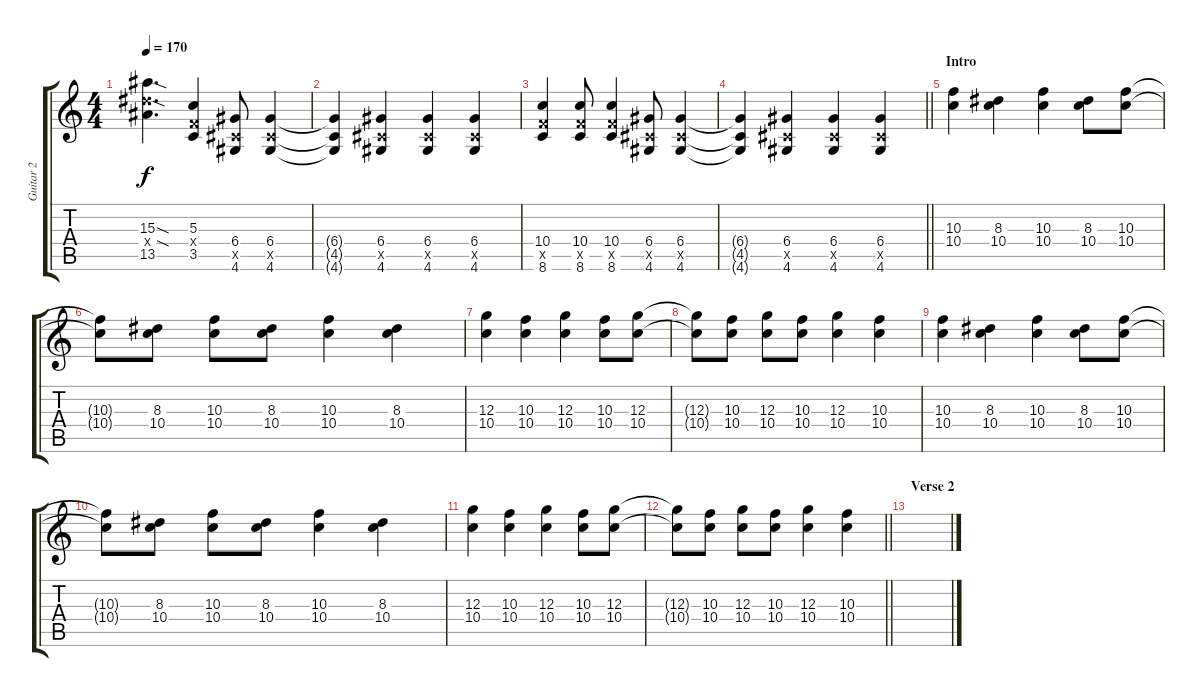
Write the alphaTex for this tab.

\track ("Guitar 2" "Guitar 2") {instrument overdrivenguitar}
\staff {score tabs}
\tuning (E4 B3 G3 D3 A2 E2) {hide}
\ts (4 4)
\tempo 170
\clef g2
\ks c
(15.3{sod} 13.4{sod x} 13.5).4{d dy f} (5.3 3.4{x} 3.5).4 (6.4 4.5{x} 4.6).8 (6.4 4.5{x} 4.6).4 |
(6.4{t} 4.5{t} 4.6{t}).4 (6.4 4.5{x} 4.6).4 (6.4 4.5{x} 4.6).4 (6.4 4.5{x} 4.6).4 |
(10.4 8.5{x} 8.6).4 (10.4 8.5{x} 8.6).8 (10.4 8.5{x} 8.6).4 (6.4 4.5{x} 4.6).8 (6.4 4.5{x} 4.6).4 |
\barLineRight lightlight
(6.4{t} 4.5{t} 4.6{t}).4 (6.4 4.5{x} 4.6).4 (6.4 4.5{x} 4.6).4 (6.4 4.5{x} 4.6).4 |
\section ("" "Intro")
(10.3 10.4).4 (8.3 10.4).4 (10.3 10.4).4 (8.3 10.4).8 (10.3 10.4).8 |
(10.3{t} 10.4{t}).8 (8.3 10.4).8 (10.3 10.4).8 (8.3 10.4).8 (10.3 10.4).4 (8.3 10.4).4 |
(12.3 10.4).4 (10.3 10.4).4 (12.3 10.4).4 (10.3 10.4).8 (12.3 10.4).8 |
(12.3{t} 10.4{t}).8 (10.3 10.4).8 (12.3 10.4).8 (10.3 10.4).8 (12.3 10.4).4 (10.3 10.4).4 |
(10.3 10.4).4 (8.3 10.4).4 (10.3 10.4).4 (8.3 10.4).8 (10.3 10.4).8 |
(10.3{t} 10.4{t}).8 (8.3 10.4).8 (10.3 10.4).8 (8.3 10.4).8 (10.3 10.4).4 (8.3 10.4).4 |
(12.3 10.4).4 (10.3 10.4).4 (12.3 10.4).4 (10.3 10.4).8 (12.3 10.4).8 |
\barLineRight lightlight
(12.3{t} 10.4{t}).8 (10.3 10.4).8 (12.3 10.4).8 (10.3 10.4).8 (12.3 10.4).4 (10.3 10.4).4 |
\section ("" "Verse 2")
